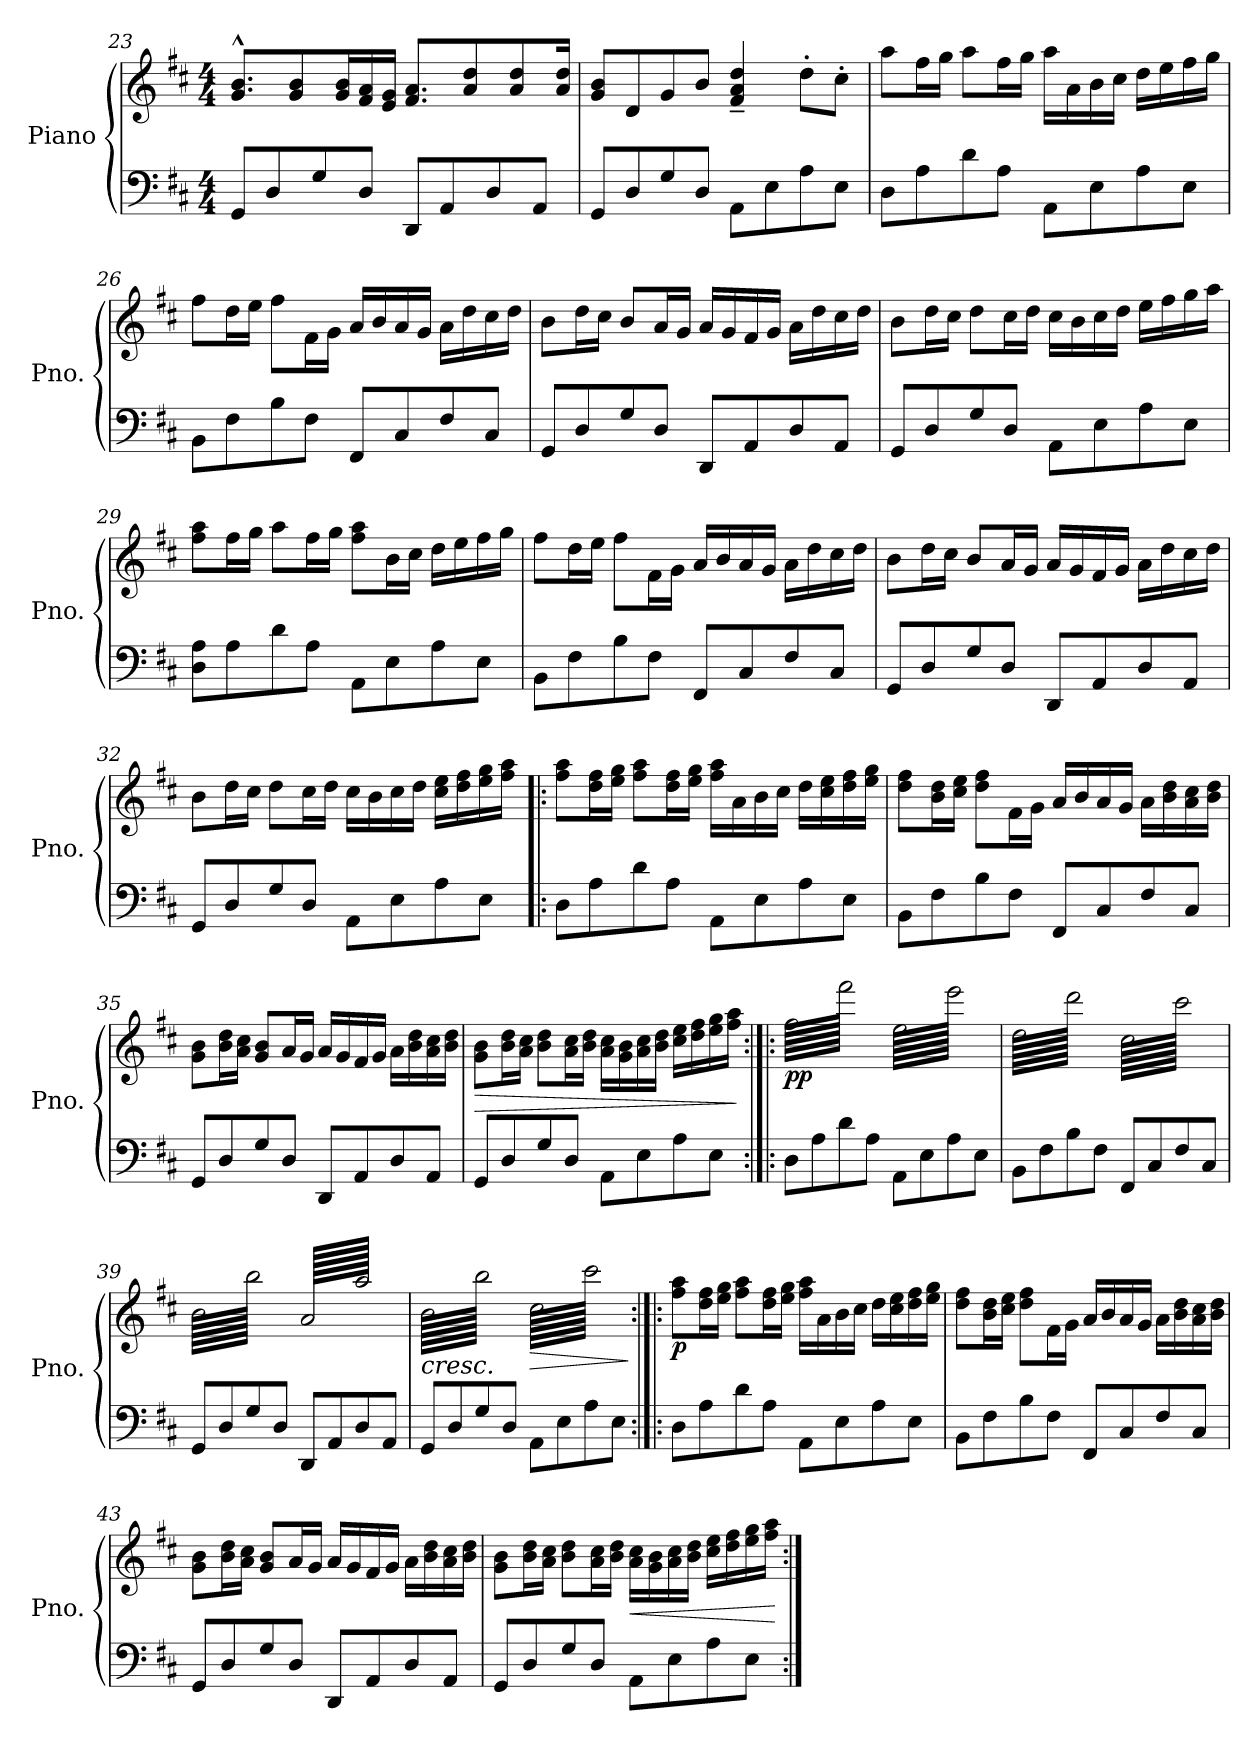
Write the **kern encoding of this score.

**kern	**kern	**dynam
*part1	*part1	*part1
*staff2	*staff1	*staff1/2
*I"Piano	*	*
*I'Pno.	*	*
*clefF4	*clefG2	*
*k[f#c#]	*k[f#c#]	*
*M4/4	*M4/4	*
=23	=23	=23
8GG/L	8.g/^^ 8.b/^^L	.
8D/	.	.
.	8g/ 8b/	.
8G/	.	.
.	16g/ 16b/L	.
8D/J	16f#/ 16a/	.
.	16e/ 16g/JJ	.
8DD/L	8.f#/ 8.a/L	.
8AA/	.	.
.	8a/ 8dd/	.
8D/	.	.
.	8a/ 8dd/	.
8AA/J	.	.
.	16a/ 16dd/Jk	.
=24	=24	=24
8GG/L	8g/ 8b/L	.
8D/	8d/	.
8G/	8g/	.
8D/J	8b/J	.
8AA\L	4f#/~ 4a/~ 4dd/~	.
8E\	.	.
8A\	8dd'\L	.
8E\J	8cc#'\J	.
!!LO:LB:g=z
=25	=25	=25
8D\L	8aa\L	.
8A\	16ff#\L	.
.	16gg\JJ	.
8d\	8aa\L	.
8A\J	16ff#\L	.
.	16gg\JJ	.
8AA\L	16aa\LL	.
.	16a\	.
8E\	16b\	.
.	16cc#\JJ	.
8A\	16dd\LL	.
.	16ee\	.
8E\J	16ff#\	.
.	16gg\JJ	.
=26	=26	=26
8BB\L	8ff#\L	.
8F#\	16dd\L	.
.	16ee\JJ	.
8B\	8ff#\L	.
8F#\J	16f#\L	.
.	16g\JJ	.
8FF#/L	16a/LL	.
.	16b/	.
8C#/	16a/	.
.	16g/JJ	.
8F#/	16a\LL	.
.	16dd\	.
8C#/J	16cc#\	.
.	16dd\JJ	.
=27	=27	=27
8GG/L	8b\L	.
8D/	16dd\L	.
.	16cc#\JJ	.
8G/	8b/L	.
8D/J	16a/L	.
.	16g/JJ	.
8DD/L	16a/LL	.
.	16g/	.
8AA/	16f#/	.
.	16g/JJ	.
8D/	16a\LL	.
.	16dd\	.
8AA/J	16cc#\	.
.	16dd\JJ	.
=28	=28	=28
8GG/L	8b\L	.
8D/	16dd\L	.
.	16cc#\JJ	.
8G/	8dd\L	.
8D/J	16cc#\L	.
.	16dd\JJ	.
8AA\L	16cc#\LL	.
.	16b\	.
8E\	16cc#\	.
.	16dd\JJ	.
8A\	16ee\LL	.
.	16ff#\	.
8E\J	16gg\	.
.	16aa\JJ	.
!!LO:LB:g=z
=29	=29	=29
8D\ 8A\L	8ff#\ 8aa\L	.
8A\	16ff#\L	.
.	16gg\JJ	.
8d\	8aa\L	.
8A\J	16ff#\L	.
.	16gg\JJ	.
8AA\L	8ff#\ 8aa\L	.
8E\	16b\L	.
.	16cc#\JJ	.
8A\	16dd\LL	.
.	16ee\	.
8E\J	16ff#\	.
.	16gg\JJ	.
=30	=30	=30
8BB\L	8ff#\L	.
8F#\	16dd\L	.
.	16ee\JJ	.
8B\	8ff#\L	.
8F#\J	16f#\L	.
.	16g\JJ	.
8FF#/L	16a/LL	.
.	16b/	.
8C#/	16a/	.
.	16g/JJ	.
8F#/	16a\LL	.
.	16dd\	.
8C#/J	16cc#\	.
.	16dd\JJ	.
=31	=31	=31
8GG/L	8b\L	.
8D/	16dd\L	.
.	16cc#\JJ	.
8G/	8b/L	.
8D/J	16a/L	.
.	16g/JJ	.
8DD/L	16a/LL	.
.	16g/	.
8AA/	16f#/	.
.	16g/JJ	.
8D/	16a\LL	.
.	16dd\	.
8AA/J	16cc#\	.
.	16dd\JJ	.
=32	=32	=32
8GG/L	8b\L	.
8D/	16dd\L	.
.	16cc#\JJ	.
8G/	8dd\L	.
8D/J	16cc#\L	.
.	16dd\JJ	.
8AA\L	16cc#\LL	.
.	16b\	.
8E\	16cc#\	.
.	16dd\JJ	.
8A\	16cc#\ 16ee\LL	.
.	16dd\ 16ff#\	.
8E\J	16ee\ 16gg\	.
.	16ff#\ 16aa\JJ	.
!!LO:LB:g=z
=33!|:	=33!|:	=33!|:
8D\L	8ff#\ 8aa\L	.
8A\	16dd\ 16ff#\L	.
.	16ee\ 16gg\JJ	.
8d\	8ff#\ 8aa\L	.
8A\J	16dd\ 16ff#\L	.
.	16ee\ 16gg\JJ	.
8AA\L	16ff#\ 16aa\LL	.
.	16a\	.
8E\	16b\	.
.	16cc#\JJ	.
8A\	16dd\LL	.
.	16cc#\ 16ee\	.
8E\J	16dd\ 16ff#\	.
.	16ee\ 16gg\JJ	.
=34	=34	=34
8BB\L	8dd\ 8ff#\L	.
8F#\	16b\ 16dd\L	.
.	16cc#\ 16ee\JJ	.
8B\	8dd\ 8ff#\L	.
8F#\J	16f#\L	.
.	16g\JJ	.
8FF#/L	16a/LL	.
.	16b/	.
8C#/	16a/	.
.	16g/JJ	.
8F#/	16a\LL	.
.	16b\ 16dd\	.
8C#/J	16a\ 16cc#\	.
.	16b\ 16dd\JJ	.
=35	=35	=35
8GG/L	8g\ 8b\L	.
8D/	16b\ 16dd\L	.
.	16a\ 16cc#\JJ	.
8G/	8g/ 8b/L	.
8D/J	16a/L	.
.	16g/JJ	.
8DD/L	16a/LL	.
.	16g/	.
8AA/	16f#/	.
.	16g/JJ	.
8D/	16a\LL	.
.	16b\ 16dd\	.
8AA/J	16a\ 16cc#\	.
.	16b\ 16dd\JJ	.
=36	=36	=36
!	!	!LO:HP:b
8GG/L	8g\ 8b\L	>
8D/	16b\ 16dd\L	.
.	16a\ 16cc#\JJ	.
8G/	8b\ 8dd\L	.
8D/J	16a\ 16cc#\L	.
.	16b\ 16dd\JJ	.
8AA\L	16a\ 16cc#\LL	.
.	16g\ 16b\	.
8E\	16a\ 16cc#\	.
.	16b\ 16dd\JJ	.
8A\	16cc#\ 16ee\LL	.
.	16dd\ 16ff#\	.
8E\J	16ee\ 16gg\	.
.	16ff#\ 16aa\JJ	.
.	.	]
!!LO:PB:g=z
=37:|!|:	=37:|!|:	=37:|!|:
!	!	!LO:DY:b
*	*tremolo	*
8D\L	128ff#\LLLLL	pp
.	128fff#\	.
.	128ff#\	.
.	128fff#\	.
.	128ff#\	.
.	128fff#\	.
.	128ff#\	.
.	128fff#\	.
.	128ff#\	.
.	128fff#\	.
.	128ff#\	.
.	128fff#\	.
.	128ff#\	.
.	128fff#\	.
.	128ff#\	.
.	128fff#\	.
8A\	128ff#\	.
.	128fff#\	.
.	128ff#\	.
.	128fff#\	.
.	128ff#\	.
.	128fff#\	.
.	128ff#\	.
.	128fff#\	.
.	128ff#\	.
.	128fff#\	.
.	128ff#\	.
.	128fff#\	.
.	128ff#\	.
.	128fff#\	.
.	128ff#\	.
.	128fff#\	.
8d\	128ff#\	.
.	128fff#\	.
.	128ff#\	.
.	128fff#\	.
.	128ff#\	.
.	128fff#\	.
.	128ff#\	.
.	128fff#\	.
.	128ff#\	.
.	128fff#\	.
.	128ff#\	.
.	128fff#\	.
.	128ff#\	.
.	128fff#\	.
.	128ff#\	.
.	128fff#\	.
8A\J	128ff#\	.
.	128fff#\	.
.	128ff#\	.
.	128fff#\	.
.	128ff#\	.
.	128fff#\	.
.	128ff#\	.
.	128fff#\	.
.	128ff#\	.
.	128fff#\	.
.	128ff#\	.
.	128fff#\	.
.	128ff#\	.
.	128fff#\	.
.	128ff#\	.
.	128fff#\JJJJJ	.
8AA\L	128ee\LLLLL	.
.	128eee\	.
.	128ee\	.
.	128eee\	.
.	128ee\	.
.	128eee\	.
.	128ee\	.
.	128eee\	.
.	128ee\	.
.	128eee\	.
.	128ee\	.
.	128eee\	.
.	128ee\	.
.	128eee\	.
.	128ee\	.
.	128eee\	.
8E\	128ee\	.
.	128eee\	.
.	128ee\	.
.	128eee\	.
.	128ee\	.
.	128eee\	.
.	128ee\	.
.	128eee\	.
.	128ee\	.
.	128eee\	.
.	128ee\	.
.	128eee\	.
.	128ee\	.
.	128eee\	.
.	128ee\	.
.	128eee\	.
8A\	128ee\	.
.	128eee\	.
.	128ee\	.
.	128eee\	.
.	128ee\	.
.	128eee\	.
.	128ee\	.
.	128eee\	.
.	128ee\	.
.	128eee\	.
.	128ee\	.
.	128eee\	.
.	128ee\	.
.	128eee\	.
.	128ee\	.
.	128eee\	.
8E\J	128ee\	.
.	128eee\	.
.	128ee\	.
.	128eee\	.
.	128ee\	.
.	128eee\	.
.	128ee\	.
.	128eee\	.
.	128ee\	.
.	128eee\	.
.	128ee\	.
.	128eee\	.
.	128ee\	.
.	128eee\	.
.	128ee\	.
.	128eee\JJJJJ	.
=38	=38	=38
8BB\L	128dd\LLLLL	.
.	128ddd\	.
.	128dd\	.
.	128ddd\	.
.	128dd\	.
.	128ddd\	.
.	128dd\	.
.	128ddd\	.
.	128dd\	.
.	128ddd\	.
.	128dd\	.
.	128ddd\	.
.	128dd\	.
.	128ddd\	.
.	128dd\	.
.	128ddd\	.
8F#\	128dd\	.
.	128ddd\	.
.	128dd\	.
.	128ddd\	.
.	128dd\	.
.	128ddd\	.
.	128dd\	.
.	128ddd\	.
.	128dd\	.
.	128ddd\	.
.	128dd\	.
.	128ddd\	.
.	128dd\	.
.	128ddd\	.
.	128dd\	.
.	128ddd\	.
8B\	128dd\	.
.	128ddd\	.
.	128dd\	.
.	128ddd\	.
.	128dd\	.
.	128ddd\	.
.	128dd\	.
.	128ddd\	.
.	128dd\	.
.	128ddd\	.
.	128dd\	.
.	128ddd\	.
.	128dd\	.
.	128ddd\	.
.	128dd\	.
.	128ddd\	.
8F#\J	128dd\	.
.	128ddd\	.
.	128dd\	.
.	128ddd\	.
.	128dd\	.
.	128ddd\	.
.	128dd\	.
.	128ddd\	.
.	128dd\	.
.	128ddd\	.
.	128dd\	.
.	128ddd\	.
.	128dd\	.
.	128ddd\	.
.	128dd\	.
.	128ddd\JJJJJ	.
8FF#/L	128cc#\LLLLL	.
.	128ccc#\	.
.	128cc#\	.
.	128ccc#\	.
.	128cc#\	.
.	128ccc#\	.
.	128cc#\	.
.	128ccc#\	.
.	128cc#\	.
.	128ccc#\	.
.	128cc#\	.
.	128ccc#\	.
.	128cc#\	.
.	128ccc#\	.
.	128cc#\	.
.	128ccc#\	.
8C#/	128cc#\	.
.	128ccc#\	.
.	128cc#\	.
.	128ccc#\	.
.	128cc#\	.
.	128ccc#\	.
.	128cc#\	.
.	128ccc#\	.
.	128cc#\	.
.	128ccc#\	.
.	128cc#\	.
.	128ccc#\	.
.	128cc#\	.
.	128ccc#\	.
.	128cc#\	.
.	128ccc#\	.
8F#/	128cc#\	.
.	128ccc#\	.
.	128cc#\	.
.	128ccc#\	.
.	128cc#\	.
.	128ccc#\	.
.	128cc#\	.
.	128ccc#\	.
.	128cc#\	.
.	128ccc#\	.
.	128cc#\	.
.	128ccc#\	.
.	128cc#\	.
.	128ccc#\	.
.	128cc#\	.
.	128ccc#\	.
8C#/J	128cc#\	.
.	128ccc#\	.
.	128cc#\	.
.	128ccc#\	.
.	128cc#\	.
.	128ccc#\	.
.	128cc#\	.
.	128ccc#\	.
.	128cc#\	.
.	128ccc#\	.
.	128cc#\	.
.	128ccc#\	.
.	128cc#\	.
.	128ccc#\	.
.	128cc#\	.
.	128ccc#\JJJJJ	.
=39	=39	=39
8GG/L	128b\LLLLL	.
.	128bb\	.
.	128b\	.
.	128bb\	.
.	128b\	.
.	128bb\	.
.	128b\	.
.	128bb\	.
.	128b\	.
.	128bb\	.
.	128b\	.
.	128bb\	.
.	128b\	.
.	128bb\	.
.	128b\	.
.	128bb\	.
8D/	128b\	.
.	128bb\	.
.	128b\	.
.	128bb\	.
.	128b\	.
.	128bb\	.
.	128b\	.
.	128bb\	.
.	128b\	.
.	128bb\	.
.	128b\	.
.	128bb\	.
.	128b\	.
.	128bb\	.
.	128b\	.
.	128bb\	.
8G/	128b\	.
.	128bb\	.
.	128b\	.
.	128bb\	.
.	128b\	.
.	128bb\	.
.	128b\	.
.	128bb\	.
.	128b\	.
.	128bb\	.
.	128b\	.
.	128bb\	.
.	128b\	.
.	128bb\	.
.	128b\	.
.	128bb\	.
8D/J	128b\	.
.	128bb\	.
.	128b\	.
.	128bb\	.
.	128b\	.
.	128bb\	.
.	128b\	.
.	128bb\	.
.	128b\	.
.	128bb\	.
.	128b\	.
.	128bb\	.
.	128b\	.
.	128bb\	.
.	128b\	.
.	128bb\JJJJJ	.
8DD/L	128a/LLLLL	.
.	128aa\	.
.	128a/	.
.	128aa\	.
.	128a/	.
.	128aa\	.
.	128a/	.
.	128aa\	.
.	128a/	.
.	128aa\	.
.	128a/	.
.	128aa\	.
.	128a/	.
.	128aa\	.
.	128a/	.
.	128aa\	.
8AA/	128a/	.
.	128aa\	.
.	128a/	.
.	128aa\	.
.	128a/	.
.	128aa\	.
.	128a/	.
.	128aa\	.
.	128a/	.
.	128aa\	.
.	128a/	.
.	128aa\	.
.	128a/	.
.	128aa\	.
.	128a/	.
.	128aa\	.
8D/	128a/	.
.	128aa\	.
.	128a/	.
.	128aa\	.
.	128a/	.
.	128aa\	.
.	128a/	.
.	128aa\	.
.	128a/	.
.	128aa\	.
.	128a/	.
.	128aa\	.
.	128a/	.
.	128aa\	.
.	128a/	.
.	128aa\	.
8AA/J	128a/	.
.	128aa\	.
.	128a/	.
.	128aa\	.
.	128a/	.
.	128aa\	.
.	128a/	.
.	128aa\	.
.	128a/	.
.	128aa\	.
.	128a/	.
.	128aa\	.
.	128a/	.
.	128aa\	.
.	128a/	.
.	128aa\JJJJJ	.
=40	=40	=40
!	!	!LO:HP:b
8GG/L	128b\LLLLL	<
.	128bb\	.
.	128b\	.
.	128bb\	.
.	128b\	.
.	128bb\	.
.	128b\	.
.	128bb\	.
.	128b\	.
.	128bb\	.
.	128b\	.
.	128bb\	.
.	128b\	.
.	128bb\	.
.	128b\	.
.	128bb\	.
8D/	128b\	.
.	128bb\	.
.	128b\	.
.	128bb\	.
.	128b\	.
.	128bb\	.
.	128b\	.
.	128bb\	.
.	128b\	.
.	128bb\	.
.	128b\	.
.	128bb\	.
.	128b\	.
.	128bb\	.
.	128b\	.
.	128bb\	.
8G/	128b\	.
.	128bb\	.
.	128b\	.
.	128bb\	.
.	128b\	.
.	128bb\	.
.	128b\	.
.	128bb\	.
.	128b\	.
.	128bb\	.
.	128b\	.
.	128bb\	.
.	128b\	.
.	128bb\	.
.	128b\	.
.	128bb\	.
8D/J	128b\	.
.	128bb\	.
.	128b\	.
.	128bb\	.
.	128b\	.
.	128bb\	.
.	128b\	.
.	128bb\	.
.	128b\	.
.	128bb\	.
.	128b\	.
.	128bb\	.
.	128b\	.
.	128bb\	.
.	128b\	.
.	128bb\JJJJJ	.
!	!	!LO:HP:b
8AA\L	128cc#\LLLLL	>
.	128ccc#\	.
.	128cc#\	.
.	128ccc#\	.
.	128cc#\	.
.	128ccc#\	.
.	128cc#\	.
.	128ccc#\	.
.	128cc#\	.
.	128ccc#\	.
.	128cc#\	.
.	128ccc#\	.
.	128cc#\	.
.	128ccc#\	.
.	128cc#\	.
.	128ccc#\	.
8E\	128cc#\	.
.	128ccc#\	.
.	128cc#\	.
.	128ccc#\	.
.	128cc#\	.
.	128ccc#\	.
.	128cc#\	.
.	128ccc#\	.
.	128cc#\	.
.	128ccc#\	.
.	128cc#\	.
.	128ccc#\	.
.	128cc#\	.
.	128ccc#\	.
.	128cc#\	.
.	128ccc#\	.
8A\	128cc#\	.
.	128ccc#\	.
.	128cc#\	.
.	128ccc#\	.
.	128cc#\	.
.	128ccc#\	.
.	128cc#\	.
.	128ccc#\	.
.	128cc#\	.
.	128ccc#\	.
.	128cc#\	.
.	128ccc#\	.
.	128cc#\	.
.	128ccc#\	.
.	128cc#\	.
.	128ccc#\	.
8E\J	128cc#\	.
.	128ccc#\	.
.	128cc#\	.
.	128ccc#\	.
.	128cc#\	.
.	128ccc#\	.
.	128cc#\	.
.	128ccc#\	.
.	128cc#\	.
.	128ccc#\	.
.	128cc#\	.
.	128ccc#\	.
.	128cc#\	.
.	128ccc#\	.
.	128cc#\	.
.	128ccc#\JJJJJ	.
*	*Xtremolo	*
.	.	[ ]
!!LO:LB:g=z
=41:|!|:	=41:|!|:	=41:|!|:
!	!	!LO:DY:b
8D\L	8ff#\ 8aa\L	p
.	.	.
.	.	.
.	.	.
.	.	.
.	.	.
.	.	.
.	.	.
.	.	.
.	.	.
.	.	.
.	.	.
.	.	.
.	.	.
.	.	.
.	.	.
8A\	16dd\ 16ff#\L	.
.	.	.
.	.	.
.	.	.
.	.	.
.	.	.
.	.	.
.	.	.
.	16ee\ 16gg\JJ	.
.	.	.
.	.	.
.	.	.
.	.	.
.	.	.
.	.	.
.	.	.
8d\	8ff#\ 8aa\L	.
8A\J	16dd\ 16ff#\L	.
.	16ee\ 16gg\JJ	.
8AA\L	16ff#\ 16aa\LL	.
.	16a\	.
8E\	16b\	.
.	16cc#\JJ	.
8A\	16dd\LL	.
.	16cc#\ 16ee\	.
8E\J	16dd\ 16ff#\	.
.	16ee\ 16gg\JJ	.
=42	=42	=42
8BB\L	8dd\ 8ff#\L	.
8F#\	16b\ 16dd\L	.
.	16cc#\ 16ee\JJ	.
8B\	8dd\ 8ff#\L	.
8F#\J	16f#\L	.
.	16g\JJ	.
8FF#/L	16a/LL	.
.	16b/	.
8C#/	16a/	.
.	16g/JJ	.
8F#/	16a\LL	.
.	16b\ 16dd\	.
8C#/J	16a\ 16cc#\	.
.	16b\ 16dd\JJ	.
=43	=43	=43
8GG/L	8g\ 8b\L	.
8D/	16b\ 16dd\L	.
.	16a\ 16cc#\JJ	.
8G/	8g/ 8b/L	.
8D/J	16a/L	.
.	16g/JJ	.
8DD/L	16a/LL	.
.	16g/	.
8AA/	16f#/	.
.	16g/JJ	.
8D/	16a\LL	.
.	16b\ 16dd\	.
8AA/J	16a\ 16cc#\	.
.	16b\ 16dd\JJ	.
=44	=44	=44
8GG/L	8g\ 8b\L	.
8D/	16b\ 16dd\L	.
.	16a\ 16cc#\JJ	.
8G/	8b\ 8dd\L	.
8D/J	16a\ 16cc#\L	.
.	16b\ 16dd\JJ	.
!	!	!LO:HP:b
8AA\L	16a\ 16cc#\LL	<
.	16g\ 16b\	.
8E\	16a\ 16cc#\	.
.	16b\ 16dd\JJ	.
8A\	16cc#\ 16ee\LL	.
.	16dd\ 16ff#\	.
8E\J	16ee\ 16gg\	.
.	16ff#\ 16aa\JJ	.
.	.	[
=:|!	=:|!	=:|!
*-	*-	*-
